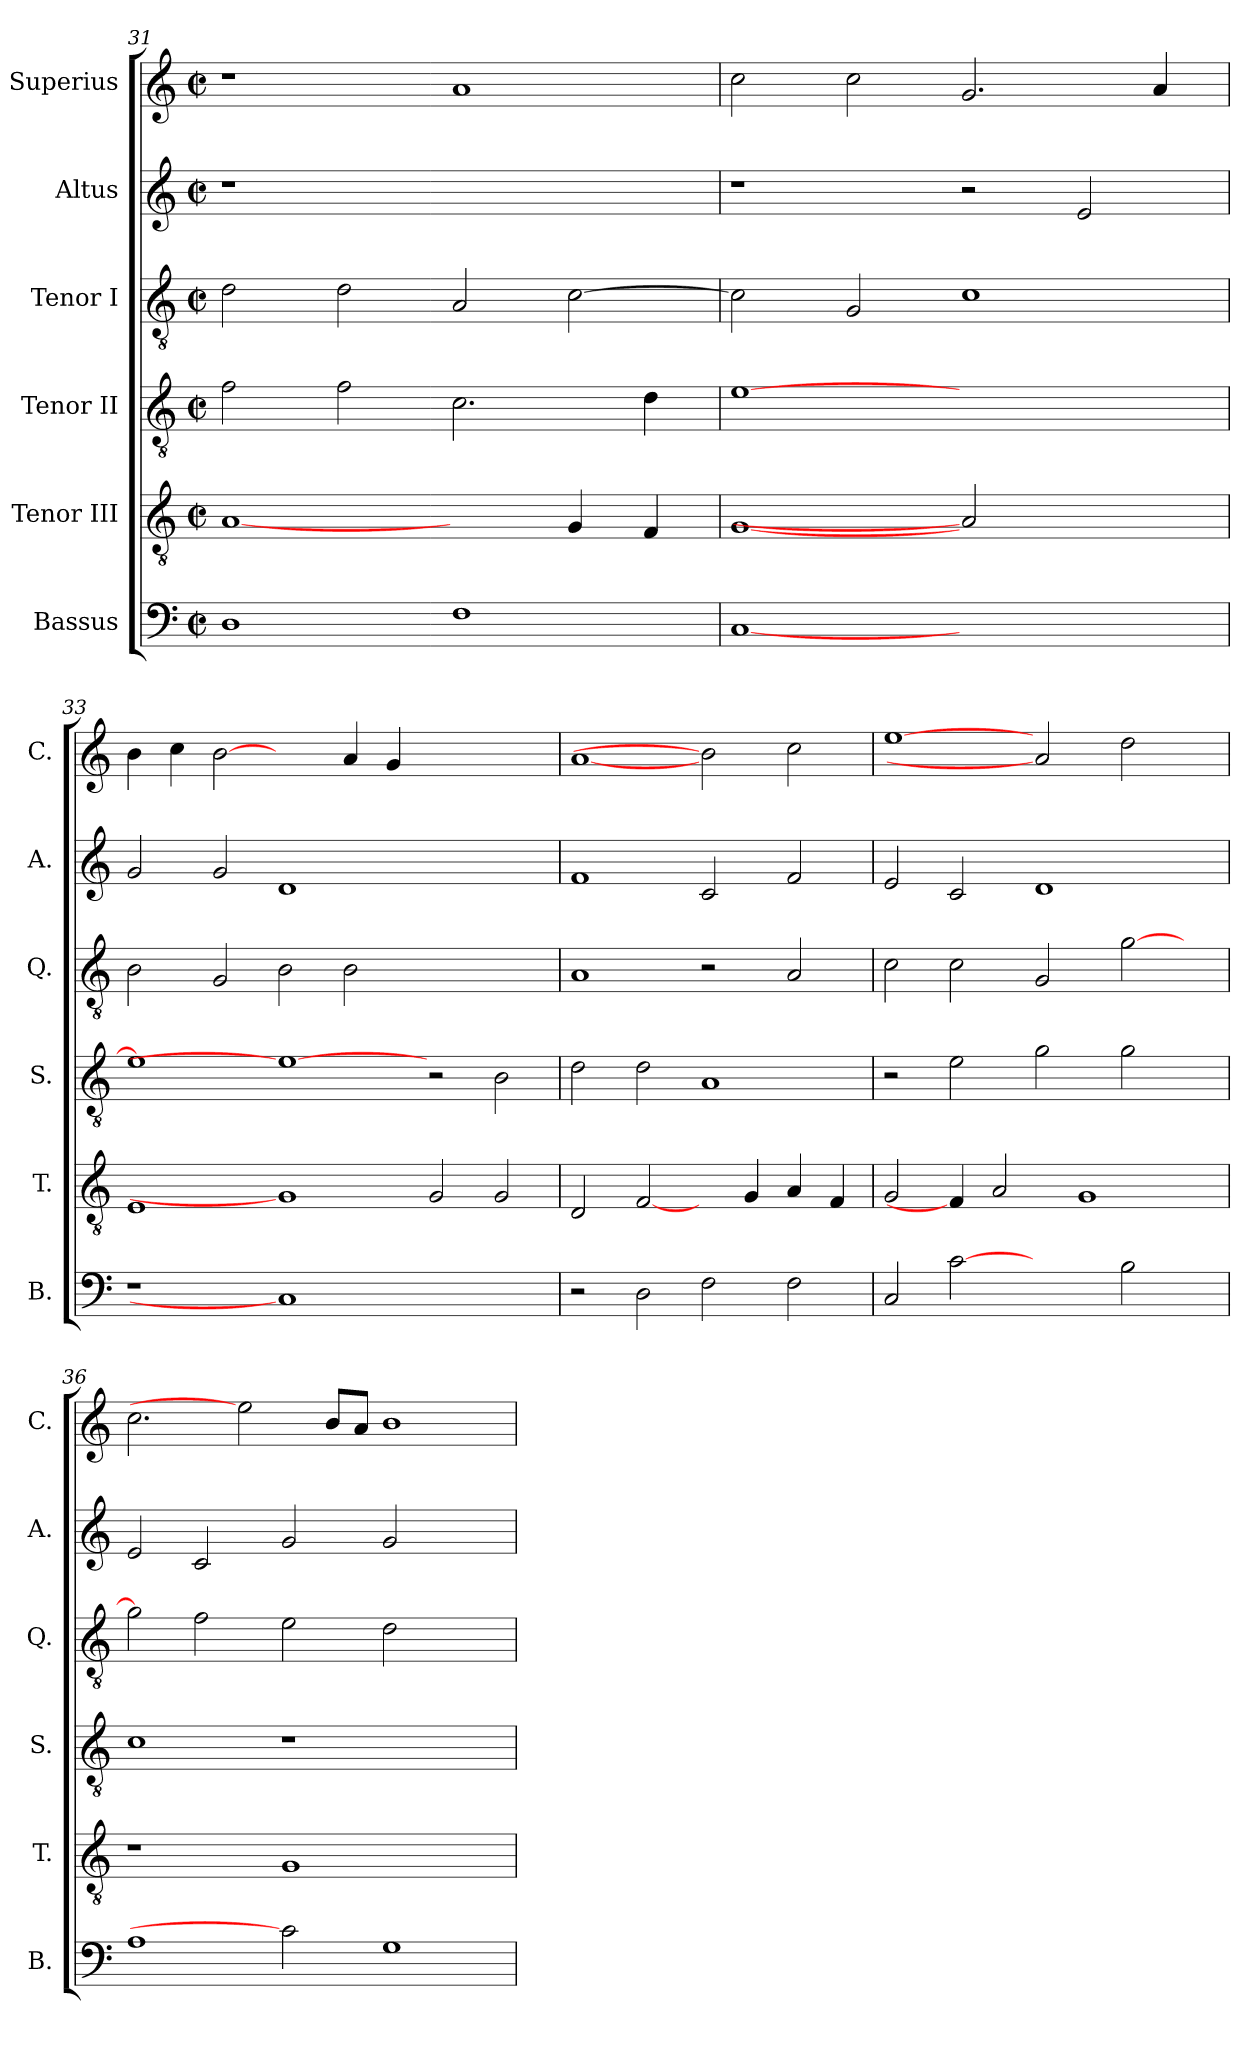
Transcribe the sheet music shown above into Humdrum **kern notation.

**kern	**kern	**kern	**kern	**kern	**kern
*part6	*part5	*part4	*part3	*part2	*part1
*staff6	*staff5	*staff4	*staff3	*staff2	*staff1
*I"Bassus	*I"Tenor III	*I"Tenor II	*I"Tenor I	*I"Altus	*I"Superius
*I'B.	*I'T.	*I'S.	*I'Q.	*I'A.	*I'C.
*clefF4	*clefGv2	*clefGv2	*clefGv2	*clefG2	*clefG2
*	*ITrd7c12	*ITrd7c12	*ITrd7c12	*	*
*k[]	*k[]	*k[]	*k[]	*k[]	*k[]
*C:	*C:	*C:	*C:	*C:	*C:
*M2/2	*M2/2	*M2/2	*M2/2	*M2/2	*M2/2
*met(c|)	*met(c|)	*met(c|)	*met(c|)	*met(c|)	*met(c|)
=31	=31	=31	=31	=31	=31
!	!	!	!	!LO:N:vis=1	!
1Di	[1AAi	2Fi\	2Di\	1r	1r
.	.	2Fi\	2Di\	.	.
1Fi	2ryy	2.Ci\	2AAi/	1ryy	1ai
.	4GGi/	.	[>2Ci\	.	.
.	4FFi/	4Di\	.	.	.
=32	=32	=32	=32	=32	=32
[1Ci	[1GGi	[>1Ei	2Ci\]	1r	2cci\
.	.	.	2GGi/	.	2cci\
1ryy	2AAi]	1ryy	1Ci	2r	2.gi/
.	2ryy	.	.	2ei/	.
.	.	.	.	.	4ai/
!!LO:LB:g=z
=33	=33	=33	=33	=33	=33
!LO:N:vis=1	!	!	!	!	!
1r	1EEi	1Ei]	2BBi\	2gi/	4bi\
.	.	.	.	.	4cci\
.	.	.	2GGi/	2gi/	[2bi
1Ci]	1GGi]	1Ei_	2BBi\	1di	2ryy
.	.	.	2BBi\	.	4ai/
.	.	.	.	.	4gi/
1ryy	2GGi/	2r	1ryy	1ryy	1ryy
.	2GGi/	2BBi\	.	.	.
=34	=34	=34	=34	=34	=34
2r	2DDi/	2Di\	1AAi	1fi	[1ai
2Di\	[2FFi/	2Di\	.	.	.
2Fi\	4ryy	1AAi	2r	2ci/	2bi]
.	4GGi/	.	.	.	.
2Fi\	4AAi/	.	2AAi/	2fi/	2cci\
.	4FFi/	.	.	.	.
=35	=35	=35	=35	=35	=35
2Ci/	2GGi/	2r	2Ci\	2ei/	[1eei
[2ci	4FFi/]	2Ei\	2Ci\	2ci/	.
.	2AAi/	.	.	.	.
2ryy	.	2Gi\	2GGi/	1di	2ai]
.	1GGi	.	.	.	.
2Bi\	.	2Gi\	[>2Gi\	.	2ddi\
4ryy	.	4ryy	4ryy	4ryy	4ryy
=36	=36	=36	=36	=36	=36
1Ai	1r	1Ci	2Gi\]	2ei/	2.cci\
.	.	.	2Fi\	2ci/	.
.	.	.	.	.	2eei]
2ci]	1GGi	1r	2Ei\	2gi/	.
.	.	.	.	.	8bi/L
.	.	.	.	.	8ai/J
1Gi	.	.	2Di\	2gi/	1bi
.	2ryy	2ryy	2ryy	2ryy	.
=	=	=	=	=	=
*-	*-	*-	*-	*-	*-
